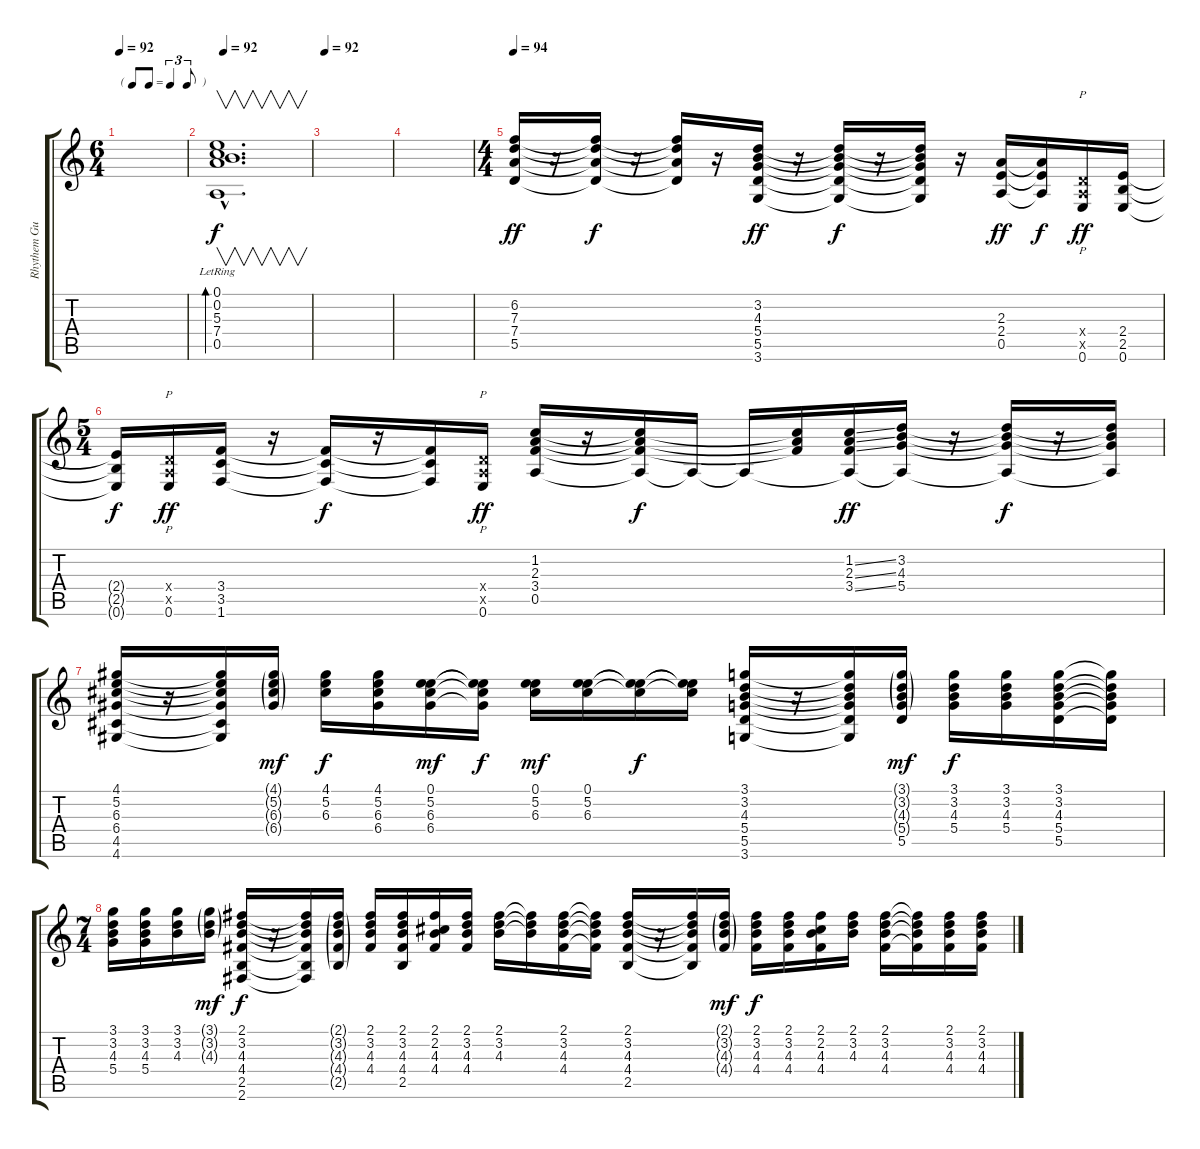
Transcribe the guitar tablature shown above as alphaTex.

\track ("Rhythem Guitar" "Rhythem Gu") {instrument overdrivenguitar}
\staff {score tabs}
\tuning (E4 B3 G3 D3 A2 E2) {hide}
\ts (6 4)
\tf triplet8th
\tempo 92
\clef g2
\ks c
|
\tempo 92
(0.1{hac lr} 0.2{hac lr} 5.3{hac lr} 7.4{hac lr} 0.5{hac lr}).1{v d bd 120 volume 16 instrument electricguitarclean} |
\tempo 92
|
|
\ts (4 4)
\tempo 94
(6.2 7.3 7.4 5.5).16{dy ff instrument overdrivenguitar} r.16 (6.2{t} 7.3{t} 7.4{t} 5.5{t}).16{dy f} r.16 (6.2{t} 7.3{t} 7.4{t} 5.5{t}).16 r.16 (3.2 4.3 5.4 5.5 3.6).16{dy ff} r.16 (3.2{t} 4.3{t} 5.4{t} 5.5{t} 3.6{t}).16{dy f} r.16 (3.2{t} 4.3{t} 5.4{t} 5.5{t} 3.6{t}).16 r.16 (2.3 2.4 0.5).16{dy ff} (2.3{t} 2.4{t} 0.5{t}).16{dy f} (0.4{x} 0.5{x} 0.6).16{p dy ff} (2.4 2.5 0.6).16 |
\ts (5 4)
(2.4{t} 2.5{t} 0.6{t}).16{dy f} (0.4{x} 0.5{x} 0.6).16{p dy ff} (3.4 3.5 1.6).16 r.16 (3.4{t} 3.5{t} 1.6{t}).16{dy f} r.16 (3.4{t} 3.5{t} 1.6{t}).16 (0.4{x} 0.5{x} 0.6).16{p dy ff} (1.2 2.3 3.4 0.5).16 r.16 (1.2{t} 2.3{t} 3.4{t} 0.5{t}).16{dy f} 0.5{t}.16 0.5{t}.16 (1.2{t} 2.3{t} 3.4{t}).16 (1.2{ss} 2.3{ss} 3.4{ss} 0.5{t}).16{dy ff} (3.2 4.3 5.4 0.5{t}).16 r.16 (3.2{t} 4.3{t} 5.4{t} 0.5{t}).16{dy f} r.16 (3.2{t} 4.3{t} 5.4{t} 0.5{t}).16 |
(4.1 5.2 6.3 6.4 4.5 4.6).16 r.16 (4.1{t} 5.2{t} 6.3{t} 6.4{t} 4.5{t} 4.6{t}).16 (4.1{g} 5.2{g} 6.3{g} 6.4{g}).16{dy mf} (4.1 5.2 6.3).16{dy f} (4.1 5.2 6.3 6.4).16 (0.1 5.2 6.3 6.4).16{dy mf} (0.1{t} 5.2{t} 6.3{t} 6.4{t}).16{dy f} (0.1 5.2 6.3).16{dy mf} (0.1 5.2 6.3).16 (0.1{t} 5.2{t} 6.3{t}).16{dy f} (0.1{t} 5.2{t} 6.3{t}).16 (3.1 3.2 4.3 5.4 5.5 3.6).16 r.16 (3.1{t} 3.2{t} 4.3{t} 5.4{t} 5.5{t} 3.6{t}).16 (3.1{g} 3.2{g} 4.3{g} 5.4{g} 5.5).16{dy mf} (3.1 3.2 4.3 5.4).16{dy f} (3.1 3.2 4.3 5.4).16 (3.1 3.2 4.3 5.4 5.5).16 (3.1{t} 3.2{t} 4.3{t} 5.4{t} 5.5{t}).16 |
\ts (7 4)
(3.1 3.2 4.3 5.4).16 (3.1 3.2 4.3 5.4).16 (3.1 3.2 4.3).16 (3.1{g} 3.2{g} 4.3{g}).16{dy mf} (2.1 3.2 4.3 4.4 2.5 2.6).16{dy f} r.16 (2.1{t} 3.2{t} 4.3{t} 4.4{t} 2.5{t} 2.6{t}).16 (2.1{g} 3.2{g} 4.3{g} 4.4{g} 2.5{g}).16 (2.1 3.2 4.3 4.4).16 (2.1 3.2 4.3 4.4 2.5).16 (2.1 2.2 4.3 4.4).16 (2.1 3.2 4.3 4.4).16 (2.1 3.2 4.3).16 (2.1{t} 3.2{t} 4.3{t}).16 (2.1 3.2 4.3 4.4).16 (2.1{t} 3.2{t} 4.3{t} 4.4{t}).16 (2.1 3.2 4.3 4.4 2.5).16 r.16 (2.1{t} 3.2{t} 4.3{t} 4.4{t} 2.5{t}).16 (2.1{g} 3.2{g} 4.3{g} 4.4{g}).16{dy mf} (2.1 3.2 4.3 4.4).16{dy f} (2.1 3.2 4.3 4.4).16 (2.1 2.2 4.3 4.4).16 (2.1 3.2 4.3).16 (2.1 3.2 4.3 4.4).16 (2.1{t} 3.2{t} 4.3{t} 4.4{t}).16 (2.1 3.2 4.3 4.4).16 (2.1 3.2 4.3 4.4).16
